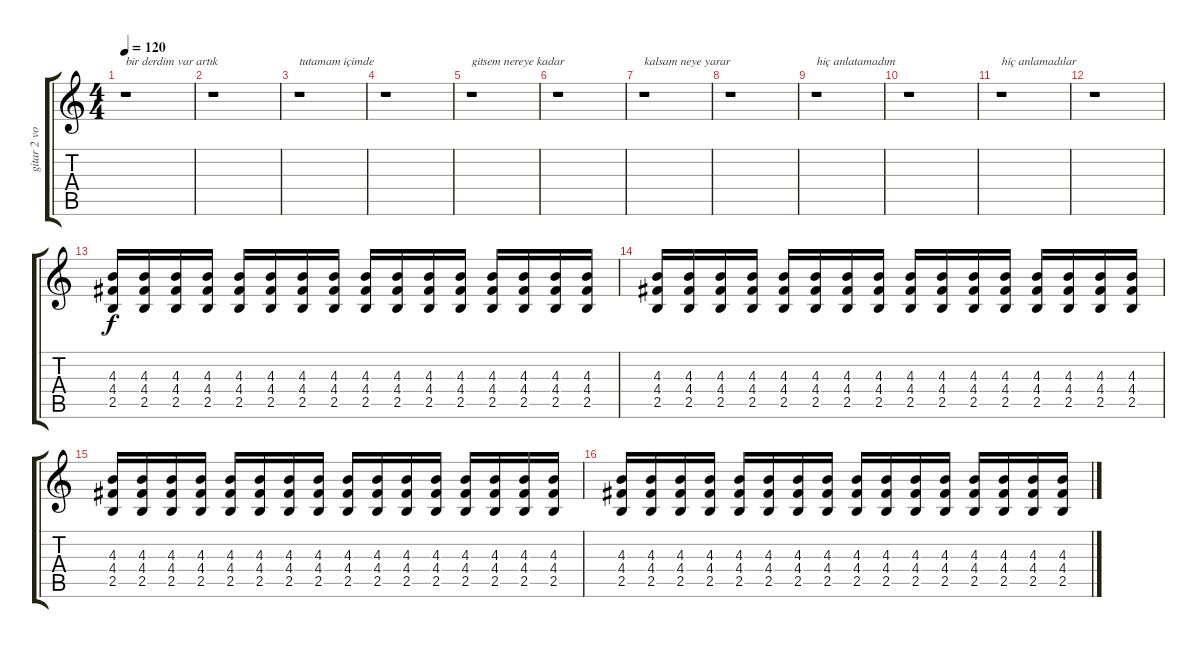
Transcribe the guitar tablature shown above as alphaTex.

\track ("gitar 2 vokal" "gitar 2 vo") {instrument electricguitarclean}
\staff {score tabs}
\tuning (E4 B3 G3 D3 A2 E2) {hide}
\ts (4 4)
\tempo 120
\clef g2
\ks c
r.1{txt "bir derdim var artık" dy f} |
r.1 |
r.1{txt "tutamam içimde"} |
r.1 |
r.1{txt "gitsem nereye kadar"} |
r.1 |
r.1{txt "kalsam neye yarar"} |
r.1 |
r.1{txt "hiç anlatamadım"} |
r.1 |
r.1{txt "hiç anlamadılar"} |
r.1 |
(4.3 4.4 2.5).16 (4.3 4.4 2.5).16 (4.3 4.4 2.5).16 (4.3 4.4 2.5).16 (4.3 4.4 2.5).16 (4.3 4.4 2.5).16 (4.3 4.4 2.5).16 (4.3 4.4 2.5).16 (4.3 4.4 2.5).16 (4.3 4.4 2.5).16 (4.3 4.4 2.5).16 (4.3 4.4 2.5).16 (4.3 4.4 2.5).16 (4.3 4.4 2.5).16 (4.3 4.4 2.5).16 (4.3 4.4 2.5).16 |
(4.3 4.4 2.5).16 (4.3 4.4 2.5).16 (4.3 4.4 2.5).16 (4.3 4.4 2.5).16 (4.3 4.4 2.5).16 (4.3 4.4 2.5).16 (4.3 4.4 2.5).16 (4.3 4.4 2.5).16 (4.3 4.4 2.5).16 (4.3 4.4 2.5).16 (4.3 4.4 2.5).16 (4.3 4.4 2.5).16 (4.3 4.4 2.5).16 (4.3 4.4 2.5).16 (4.3 4.4 2.5).16 (4.3 4.4 2.5).16 |
(4.3 4.4 2.5).16 (4.3 4.4 2.5).16 (4.3 4.4 2.5).16 (4.3 4.4 2.5).16 (4.3 4.4 2.5).16 (4.3 4.4 2.5).16 (4.3 4.4 2.5).16 (4.3 4.4 2.5).16 (4.3 4.4 2.5).16 (4.3 4.4 2.5).16 (4.3 4.4 2.5).16 (4.3 4.4 2.5).16 (4.3 4.4 2.5).16 (4.3 4.4 2.5).16 (4.3 4.4 2.5).16 (4.3 4.4 2.5).16 |
(4.3 4.4 2.5).16 (4.3 4.4 2.5).16 (4.3 4.4 2.5).16 (4.3 4.4 2.5).16 (4.3 4.4 2.5).16 (4.3 4.4 2.5).16 (4.3 4.4 2.5).16 (4.3 4.4 2.5).16 (4.3 4.4 2.5).16 (4.3 4.4 2.5).16 (4.3 4.4 2.5).16 (4.3 4.4 2.5).16 (4.3 4.4 2.5).16 (4.3 4.4 2.5).16 (4.3 4.4 2.5).16 (4.3 4.4 2.5).16
